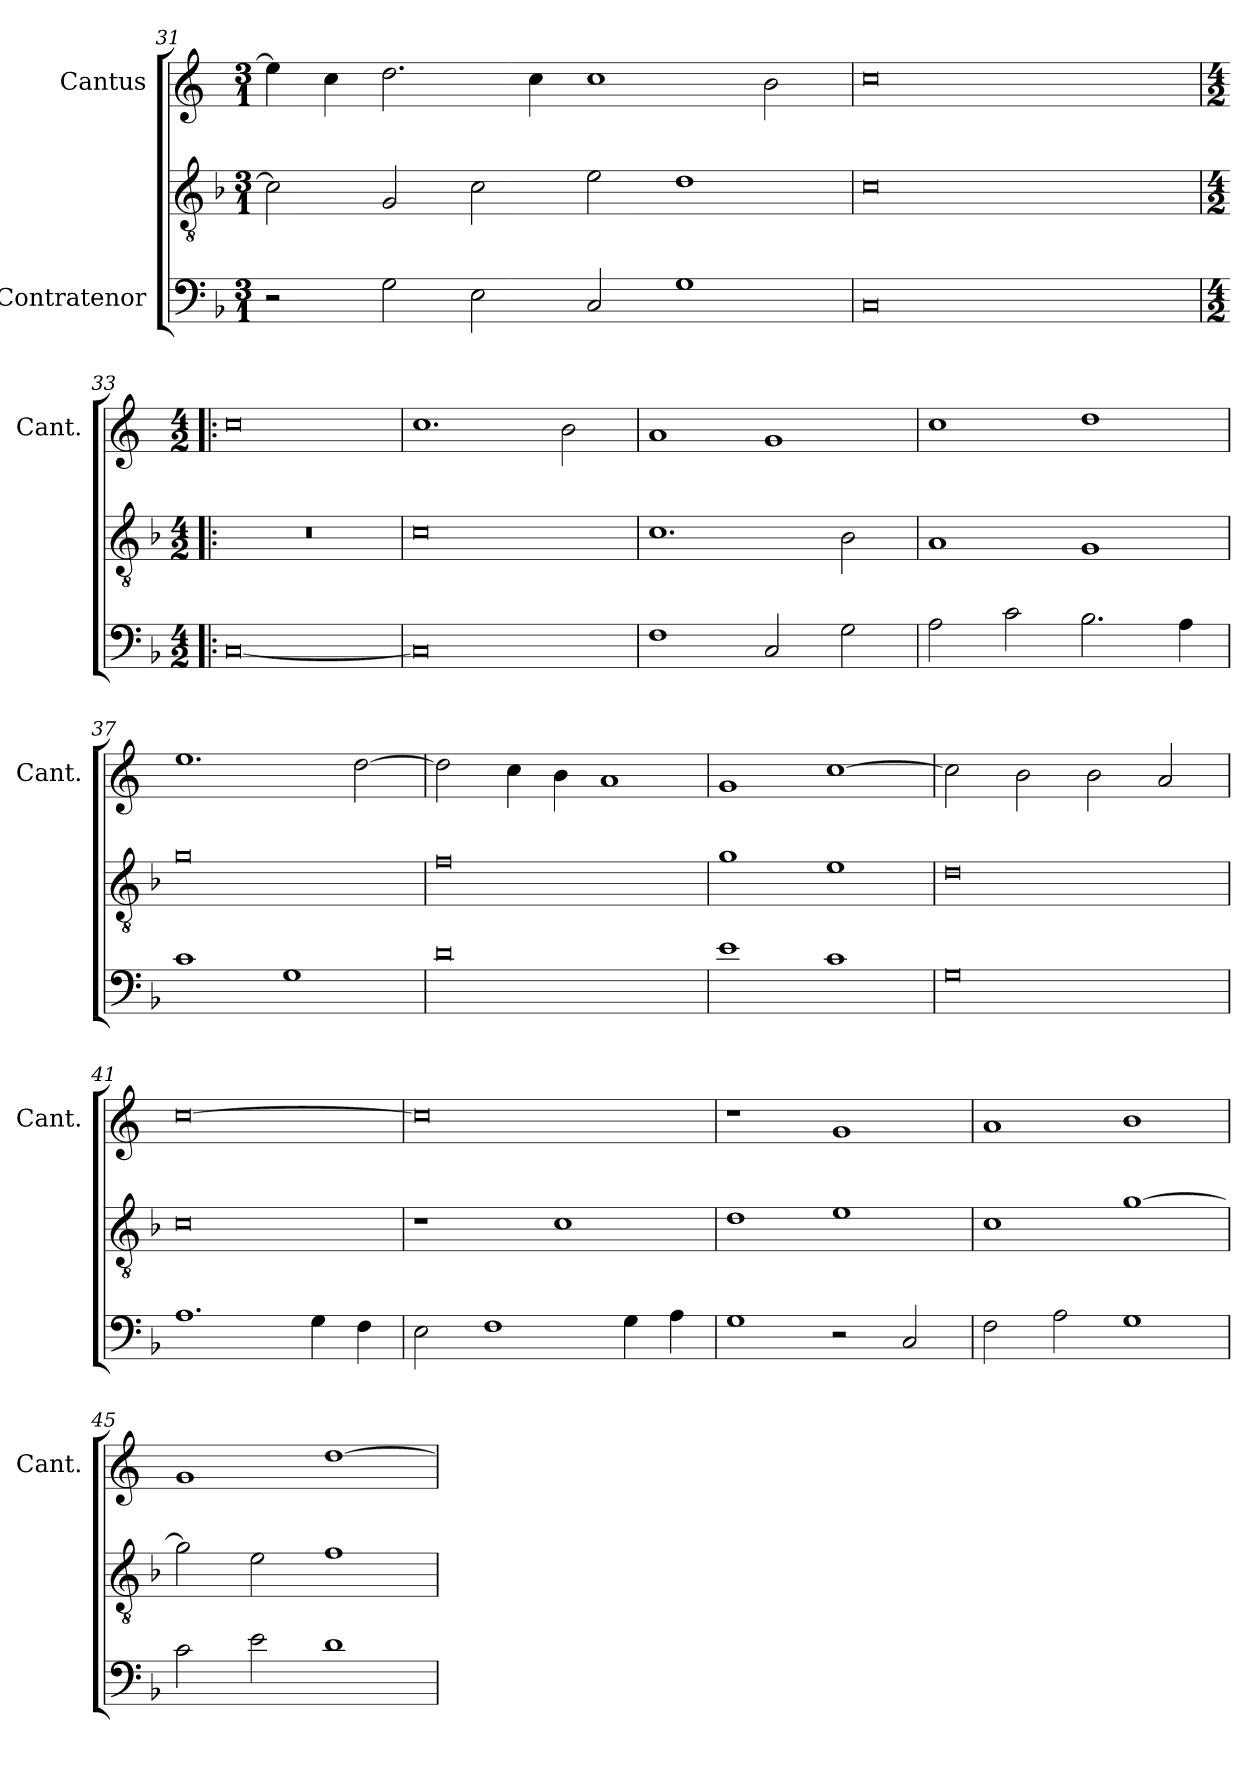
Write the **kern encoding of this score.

**kern	**kern	**kern
*part3	*part2	*part1
*staff3	*staff2	*staff1
*I"Contratenor	*	*I"Cantus
*	*	*I'Cant.
*clefF4	*clefGv2	*clefG2
*	*ITrd7c12	*
*k[b-]	*k[b-]	*k[]
*F:	*F:	*C:
*M3/1	*M3/1	*M3/1
=31	=31	=31
2r	2C\]	4ee\]
.	.	4cc\
2G\	2GG/	2.dd\
2E\	2C\	.
.	.	4cc\
2C/	2E\	1cc\
1G\	1D\	.
.	.	2b\
=32	=32	=32
0C/	0C\	0cc\
1ryy	1ryy	1ryy
=33!|:	=33!|:	=33!|:
*M4/2	*M4/2	*M4/2
[0C/	0r	0cc\
=34	=34	=34
0C/]	0C\	1.cc\
.	.	2b\
=35	=35	=35
1F\	1.C\	1a/
2C/	.	1g/
2G\	2BB-\	.
=36	=36	=36
2A\	1AA/	1cc\
2c\	.	.
2.B-\	1GG/	1dd\
4A\	.	.
=37	=37	=37
1c\	0G\	1.ee\
1G\	.	.
.	.	[2dd\
=38	=38	=38
0d\	0F\	2dd\]
.	.	4cc\
.	.	4b\
.	.	1a/
=39	=39	=39
1e\	1G\	1g/
1c\	1E\	[1cc\
=40	=40	=40
0G\	0D\	2cc\]
.	.	2b\
.	.	2b\
.	.	2a/
=41	=41	=41
1.A\	0C\	[0cc\
4G\	.	.
4F\	.	.
=42	=42	=42
2E\	1r	0cc\]
1F\	.	.
.	1C\	.
4G\	.	.
4A\	.	.
=43	=43	=43
1G\	1D\	1r
2r	1E\	1g/
2C/	.	.
=44	=44	=44
2F\	1C\	1a/
2A\	.	.
1G\	[1G\	1b\
=45	=45	=45
2c\	2G\]	1g/
2e\	2E\	.
1d\	1F\	[1dd\
=	=	=
*-	*-	*-
